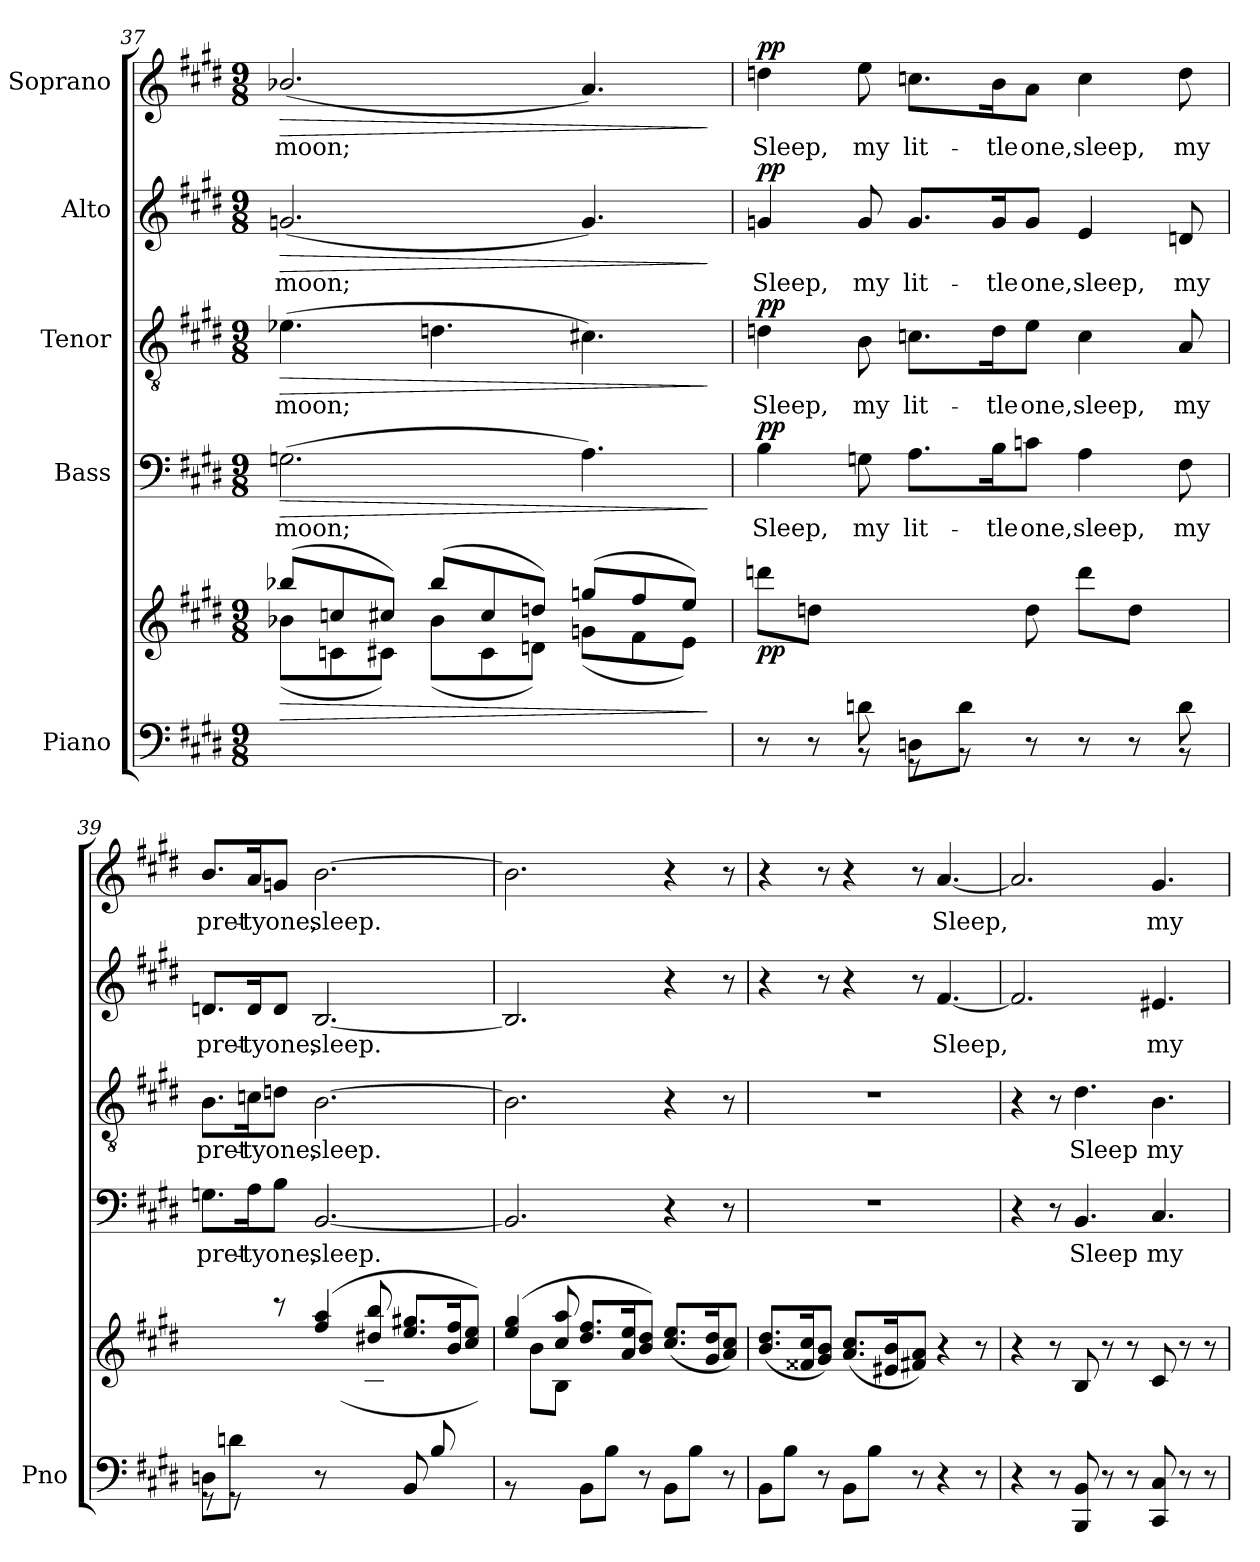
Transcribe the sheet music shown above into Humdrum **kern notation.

**kern	**kern	**dynam	**kern	**text	**dynam	**kern	**text	**dynam	**kern	**text	**dynam	**kern	**text	**dynam
*part5	*part5	*part5	*part4	*part4	*part4	*part3	*part3	*part3	*part2	*part2	*part2	*part1	*part1	*part1
*staff6	*staff5	*staff5/6	*staff4	*staff4	*staff4	*staff3	*staff3	*staff3	*staff2	*staff2	*staff2	*staff1	*staff1	*staff1
*I"Piano	*	*	*I"Bass	*	*	*I"Tenor	*	*	*I"Alto	*	*	*I"Soprano	*	*
*I'Pno	*	*	*	*	*	*	*	*	*	*	*	*	*	*
*clefF4	*clefG2	*	*clefF4	*	*	*clefGv2	*	*	*clefG2	*	*	*clefG2	*	*
*k[f#c#g#d#]	*k[f#c#g#d#]	*	*k[f#c#g#d#]	*	*	*k[f#c#g#d#]	*	*	*k[f#c#g#d#]	*	*	*k[f#c#g#d#]	*	*
*M9/8	*M9/8	*	*M9/8	*	*	*M9/8	*	*	*M9/8	*	*	*M9/8	*	*
=37	=37	=37	=37	=37	=37	=37	=37	=37	=37	=37	=37	=37	=37	=37
!	!	!LO:HP:b	!	!LO:LY:b	!LO:HP:b	!	!LO:LY:b	!LO:HP:b	!	!LO:LY:b	!LO:HP:b	!	!LO:LY:b	!LO:HP:b
*	*^	*	*	*	*	*	*	*	*	*	*	*	*	*
1ryy	(>8bb-X/L	(<8b-X\L	>	(>2.Gn\	moon;	>	(>4.e-X\	moon;	>	(<2.gn/	moon;	>	(<2.b-X/	moon;	>
.	8ccn/	8cn\	.	.	.	.	.	.	.	.	.	.	.	.	.
.	8cc#X/J)	8c#X\J)	.	.	.	.	.	.	.	.	.	.	.	.	.
.	(>8bb-/L	(<8b-\L	.	.	.	.	4.dn\	.	.	.	.	.	.	.	.
.	8cc#/	8c#\	.	.	.	.	.	.	.	.	.	.	.	.	.
.	8ddn/J)	8dn\J)	.	.	.	.	.	.	.	.	.	.	.	.	.
.	(>8ggn/L	(<8gn\L	.	4.A\)	.	.	4.c#X\)	.	.	4.g/)	.	.	4.a/)	.	.
.	8ff#/	8f#\	.	.	.	.	.	.	.	.	.	.	.	.	.
8ryy	8ee/J)	8e\J)	.	.	.	.	.	.	.	.	.	.	.	.	.
*	*v	*v	*	*	*	*	*	*	*	*	*	*	*	*	*
.	.	]	.	.	]	.	.	]	.	.	]	.	.	]
!!LO:LB:g=z
=38	=38	=38	=38	=38	=38	=38	=38	=38	=38	=38	=38	=38	=38	=38
*^	*	*	*	*	*	*	*	*	*	*	*	*	*	*
!	!	!	!LO:DY:b	!	!LO:LY:b	!LO:DY:a	!	!LO:LY:b	!LO:DY:a	!	!LO:LY:b	!LO:DY:a	!	!LO:LY:b	!LO:DY:a
4ryy	8r	(>8dddn\L	pp	4B\	Sleep,	pp	4dn\	Sleep,	pp	4gn/	Sleep,	pp	4ddn\	Sleep,	pp
.	8r	8ddn\J	.	.	.	.	.	.	.	.	.	.	.	.	.
!	!	!	!	!	!LO:LY:b	!	!	!LO:LY:b	!	!	!LO:LY:b	!	!	!LO:LY:b	!
8dn\	8r	4.ryy	.	8Gn\	my	.	8B\	my	.	8g/	my	.	8ee\	my	.
!	!	!	!	!	!LO:LY:b	!	!	!LO:LY:b	!	!	!LO:LY:b	!	!	!LO:LY:b	!
8Dn\L	8r	.	.	8.A\L	lit-	.	8.cn\L	lit-	.	8.g/L	lit-	.	8.ccn\L	lit-	.
8d\J)	8r	.	.	.	.	.	.	.	.	.	.	.	.	.	.
!	!	!	!	!	!LO:LY:b	!	!	!LO:LY:b	!	!	!LO:LY:b	!	!	!LO:LY:b	!
.	.	.	.	16B\K	-tle	.	16d\K	-tle	.	16g/K	-tle	.	16b\K	-tle	.
!	!	!	!	!	!LO:LY:b	!	!	!LO:LY:b	!	!	!LO:LY:b	!	!	!LO:LY:b	!
4.ryy	8r	(>8dd\	.	8cn\J	one,	.	8e\J	one,	.	8g/J	one,	.	8a\J	one,	.
!	!	!	!	!	!LO:LY:b	!	!	!LO:LY:b	!	!	!LO:LY:b	!	!	!LO:LY:b	!
.	8r	8ddd\L	.	4A\	sleep,	.	4c\	sleep,	.	4e/	sleep,	.	4cc\	sleep,	.
.	8r	8dd\J	.	.	.	.	.	.	.	.	.	.	.	.	.
!	!	!	!	!	!LO:LY:b	!	!	!LO:LY:b	!	!	!LO:LY:b	!	!	!LO:LY:b	!
8d\	8r	8ryy	.	8F#\	my	.	8A/	my	.	8dn/	my	.	8dd\	my	.
=39	=39	=39	=39	=39	=39	=39	=39	=39	=39	=39	=39	=39	=39	=39	=39
*	*	*^	*	*	*	*	*	*	*	*	*	*	*	*	*
!	!	!	!	!	!	!LO:LY:b	!	!	!LO:LY:b	!	!	!LO:LY:b	!	!	!LO:LY:b	!
8Dn\L	8r	4ryy	4ryy	.	8.Gn\L	pret-	.	8.B\L	pret-	.	8.dn/L	pret-	.	8.b/L	pret-	.
8dn\J)	8r	.	.	.	.	.	.	.	.	.	.	.	.	.	.	.
!	!	!	!	!	!	!LO:LY:b	!	!	!LO:LY:b	!	!	!LO:LY:b	!	!	!LO:LY:b	!
.	.	.	.	.	16A\K	-ty	.	16cn\K	-ty	.	16d/K	-ty	.	16a/K	-ty	.
!	!	!	!	!	!	!LO:LY:b	!	!	!LO:LY:b	!	!	!LO:LY:b	!	!	!LO:LY:b	!
8ryy	8ryy	8rccc	8ddn\	.	8B\J	one,	.	8dn\J	one,	.	8d/J	one,	.	8gn/J	one,	.
!	!	!	!	!	!	!LO:LY:b	!	!	!LO:LY:b	!	!	!LO:LY:b	!	!	!LO:LY:b	!
2.ryy	8r	(>4ff#/ 4aa/	8ryy	.	[2.BB/	sleep.	.	[2.B\	sleep.	.	[2.B/	sleep.	.	[2.b\	sleep.	.
.	4ryy	.	(<8b\L	.	.	.	.	.	.	.	.	.	.	.	.	.
.	.	8dd#X/ 8bb/	8B\J	.	.	.	.	.	.	.	.	.	.	.	.	.
.	8BB/L	8.ee/ 8.gg#X/L	4ryy	.	.	.	.	.	.	.	.	.	.	.	.	.
.	8B/	.	.	.	.	.	.	.	.	.	.	.	.	.	.	.
.	.	16b/ 16ff#/K	.	.	.	.	.	.	.	.	.	.	.	.	.	.
.	8ryy	8cc#/ 8ee/J)	8b\J)	.	.	.	.	.	.	.	.	.	.	.	.	.
*v	*v	*	*	*	*	*	*	*	*	*	*	*	*	*	*	*
=40	=40	=40	=40	=40	=40	=40	=40	=40	=40	=40	=40	=40	=40	=40	=40
8rBB	(>4ee/ 4gg#/	8ryy	.	2.BB/]	.	.	2.B\]	.	.	2.B/]	.	.	2.b\]	.	.
4ryy	.	(<8b\L	.	.	.	.	.	.	.	.	.	.	.	.	.
.	8cc#/ 8aa/	8B\J	.	.	.	.	.	.	.	.	.	.	.	.	.
8BB\L	8.dd#/ 8.ff#/L	2.ryy	.	.	.	.	.	.	.	.	.	.	.	.	.
8B\J)	.	.	.	.	.	.	.	.	.	.	.	.	.	.	.
.	16a/ 16ee/K	.	.	.	.	.	.	.	.	.	.	.	.	.	.
8r	8b/ 8dd#/J)	.	.	.	.	.	.	.	.	.	.	.	.	.	.
8BB\L	(>8.cc#/ 8.ee/L	.	.	4r	.	.	4r	.	.	4r	.	.	4r	.	.
8B\J	.	.	.	.	.	.	.	.	.	.	.	.	.	.	.
.	16g#/ 16dd#/K	.	.	.	.	.	.	.	.	.	.	.	.	.	.
8r	8a/ 8cc#/J)	.	.	8r	.	.	8r	.	.	8r	.	.	8r	.	.
*	*v	*v	*	*	*	*	*	*	*	*	*	*	*	*	*
=41	=41	=41	=41	=41	=41	=41	=41	=41	=41	=41	=41	=41	=41	=41
8BB\L	(>8.b/ 8.dd#/L	.	8%9r	.	.	8%9r	.	.	4r	.	.	4r	.	.
8B\J	.	.	.	.	.	.	.	.	.	.	.	.	.	.
.	16f##X/ 16cc#/K	.	.	.	.	.	.	.	.	.	.	.	.	.
8r	8g#/ 8b/J)	.	.	.	.	.	.	.	8r	.	.	8r	.	.
8BB\L	(>8.a/ 8.cc#/L	.	.	.	.	.	.	.	4r	.	.	4r	.	.
8B\J	.	.	.	.	.	.	.	.	.	.	.	.	.	.
.	16e#X/ 16b/K	.	.	.	.	.	.	.	.	.	.	.	.	.
8r	8f#X/ 8a/J)	.	.	.	.	.	.	.	8r	.	.	8r	.	.
!	!	!	!	!	!	!	!	!	!	!LO:LY:b	!	!	!LO:LY:b	!
4r	4r	.	.	.	.	.	.	.	[4.f#/	Sleep,	.	[4.a/	Sleep,	.
8r	8r	.	.	.	.	.	.	.	.	.	.	.	.	.
!!LO:PB:g=z
=42	=42	=42	=42	=42	=42	=42	=42	=42	=42	=42	=42	=42	=42	=42
4r	4r	.	4r	.	.	4r	.	.	2.f#/]	.	.	2.a/]	.	.
8r	8r	.	8r	.	.	8r	.	.	.	.	.	.	.	.
!	!	!	!	!LO:LY:b	!	!	!LO:LY:b	!	!	!	!	!	!	!
8BBB/ 8BB/	8B/	.	4.BB/	Sleep	.	4.d#\	Sleep	.	.	.	.	.	.	.
8r	8r	.	.	.	.	.	.	.	.	.	.	.	.	.
8r	8r	.	.	.	.	.	.	.	.	.	.	.	.	.
!	!	!	!	!LO:LY:b	!	!	!LO:LY:b	!	!	!LO:LY:b	!	!	!LO:LY:b	!
8CC#/ 8C#/	8c#/	.	4.C#/	my	.	4.B\	my	.	4.e#X/	my	.	4.g#/	my	.
8r	8r	.	.	.	.	.	.	.	.	.	.	.	.	.
8r	8r	.	.	.	.	.	.	.	.	.	.	.	.	.
=	=	=	=	=	=	=	=	=	=	=	=	=	=	=
*-	*-	*-	*-	*-	*-	*-	*-	*-	*-	*-	*-	*-	*-	*-
